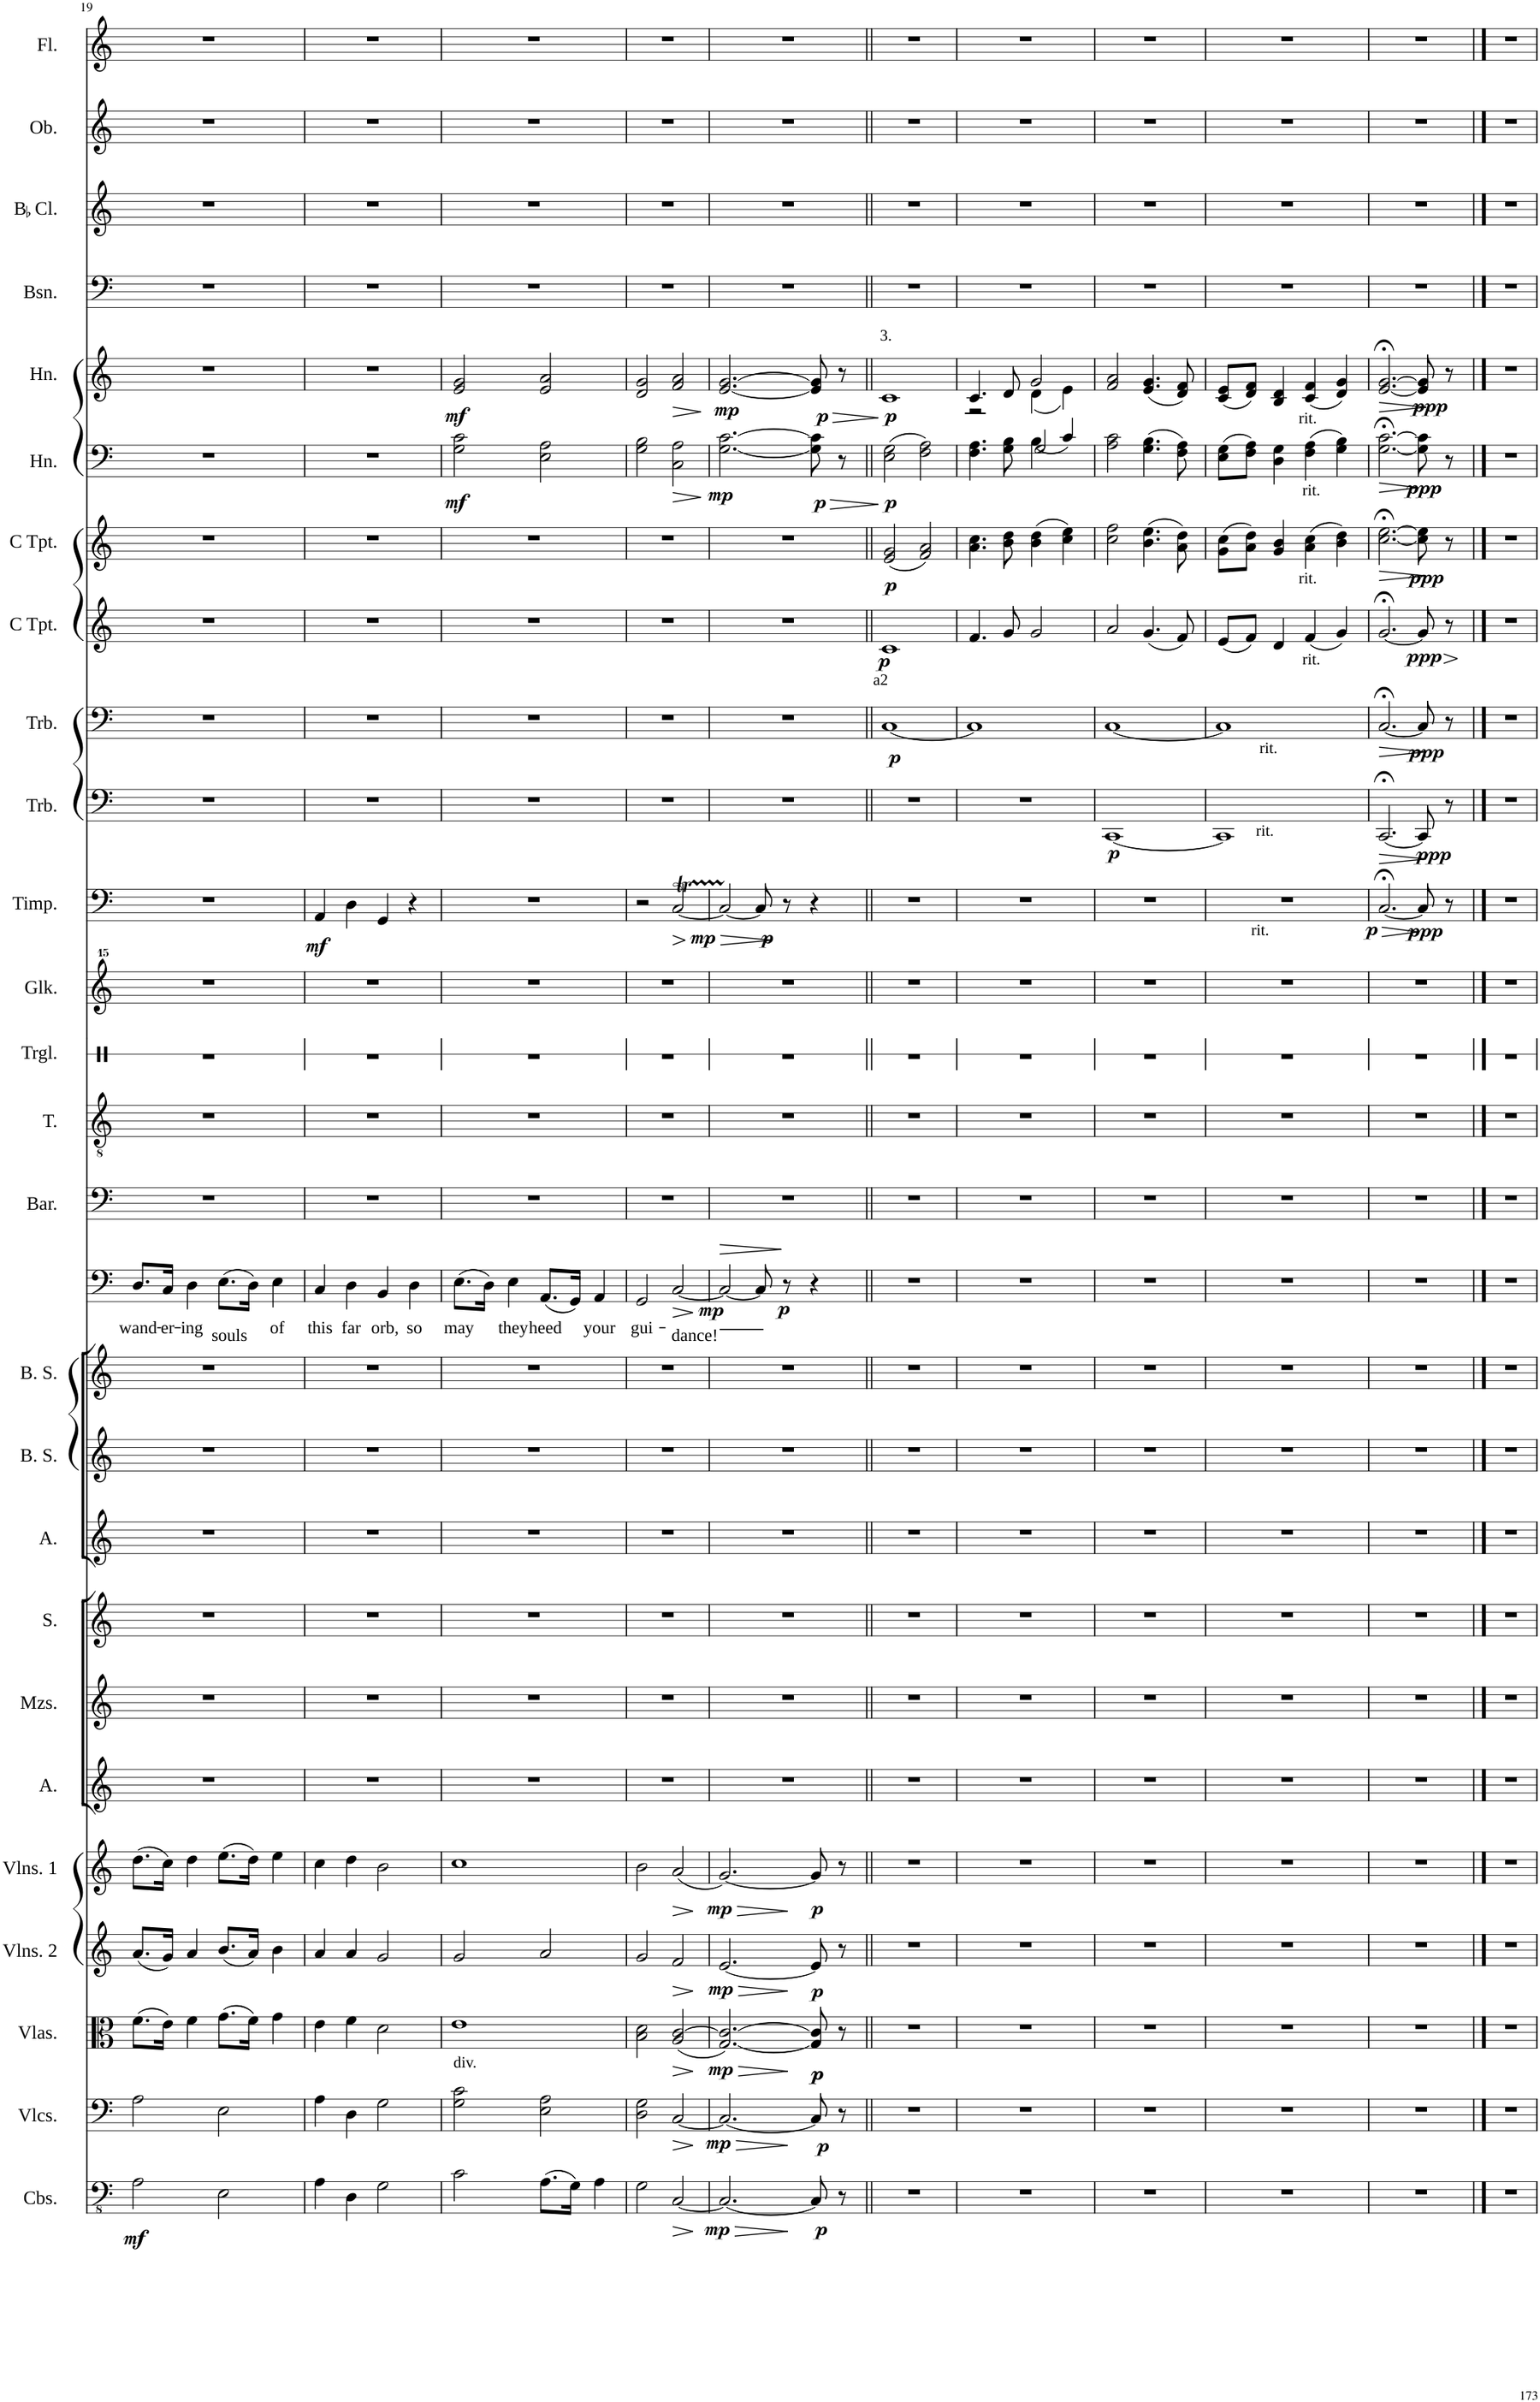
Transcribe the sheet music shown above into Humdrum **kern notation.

**kern	**dynam	**kern	**dynam	**kern	**dynam	**kern	**dynam	**kern	**dynam	**kern	**kern	**kern	**kern	**kern	**kern	**kern	**text	**dynam	**kern	**dynam	**kern	**kern	**kern	**kern	**dynam	**kern	**dynam	**kern	**dynam	**kern	**dynam	**kern	**dynam	**kern	**dynam	**kern	**dynam	**kern	**kern	**kern	**kern
*part27	*part27	*part26	*part26	*part25	*part25	*part24	*part24	*part23	*part23	*part22	*part21	*part20	*part19	*part18	*part17	*part16	*part16	*part16	*part15	*part15	*part14	*part13	*part12	*part11	*part11	*part10	*part10	*part9	*part9	*part8	*part8	*part7	*part7	*part6	*part6	*part5	*part5	*part4	*part3	*part2	*part1
*staff27	*staff27	*staff26	*staff26	*staff25	*staff25	*staff24	*staff24	*staff23	*staff23	*staff22	*staff21	*staff20	*staff19	*staff18	*staff17	*staff16	*staff16	*staff16	*staff15	*staff15	*staff14	*staff13	*staff12	*staff11	*staff11	*staff10	*staff10	*staff9	*staff9	*staff8	*staff8	*staff7	*staff7	*staff6	*staff6	*staff5	*staff5	*staff4	*staff3	*staff2	*staff1
*I"Contrabasses	*	*I"Violoncellos	*	*I"Violas	*	*I"Violins 2	*	*I"Violins 1	*	*I"Alto	*I"Mezzosoprano	*I"Soprano	*I"Alto	*I"Boy Soprano	*I"Boy Soprano	*I"Bass	*	*	*I"Baritone	*	*I"Tenor	*I"Triangle	*I"Glockenspiel	*I"Timpani	*	*I"Trombone	*	*I"Trombone	*	*I"C Trumpet	*	*I"C Trumpet	*	*I"Horn	*	*I"Horn	*	*I"Bassoon	*I"BaccidentalFlat Clarinet	*I"Oboe	*I"Flute
*I'Cbs.	*	*I'Vlcs.	*	*I'Vlas.	*	*I'Vlns. 2	*	*I'Vlns. 1	*	*I'A.	*I'Mzs.	*I'S.	*I'A.	*I'B. S.	*I'B. S.	*	*	*	*I'Bar.	*	*I'T.	*I'Trgl.	*I'Glk.	*I'Timp.	*	*I'Trb.	*	*I'Trb.	*	*I'C Tpt.	*	*I'C Tpt.	*	*I'Hn.	*	*I'Hn.	*	*I'Bsn.	*I'BaccidentalFlat Cl.	*I'Ob.	*I'Fl.
!!LO:PB:g=z
*clefFv4	*	*clefF4	*	*clefC3	*	*clefG2	*	*clefG2	*	*clefG2	*clefG2	*clefG2	*clefG2	*clefG2	*clefG2	*clefF4	*	*	*clefF4	*	*clefGv2	*clefX	*clefG^^2	*clefF4	*	*clefF4	*	*clefF4	*	*clefG2	*	*clefG2	*	*clefF4	*	*clefG2	*	*clefF4	*clefG2	*clefG2	*clefG2
*	*	*	*	*	*	*	*	*	*	*	*	*	*	*	*	*	*	*	*	*	*	*	*	*	*	*	*	*	*	*	*	*	*	*ITrd4c7	*	*ITrd4c7	*	*	*ITrd1c2	*	*
*k[]	*	*k[]	*	*k[]	*	*k[]	*	*k[]	*	*k[]	*k[]	*k[]	*k[]	*k[]	*k[]	*k[]	*	*	*k[]	*	*k[]	*k[]	*k[]	*k[]	*	*k[]	*	*k[]	*	*k[]	*	*k[]	*	*k[]	*	*k[]	*	*k[]	*k[]	*k[]	*k[]
*M4/4	*	*M4/4	*	*M4/4	*	*M4/4	*	*M4/4	*	*M4/4	*M4/4	*M4/4	*M4/4	*M4/4	*M4/4	*M4/4	*	*	*M4/4	*	*M4/4	*M4/4	*M4/4	*M4/4	*	*M4/4	*	*M4/4	*	*M4/4	*	*M4/4	*	*M4/4	*	*M4/4	*	*M4/4	*M4/4	*M4/4	*M4/4
=19	=19	=19	=19	=19	=19	=19	=19	=19	=19	=19	=19	=19	=19	=19	=19	=19	=19	=19	=19	=19	=19	=19	=19	=19	=19	=19	=19	=19	=19	=19	=19	=19	=19	=19	=19	=19	=19	=19	=19	=19	=19
!	!LO:DY:b	!	!	!	!	!	!	!	!	!	!	!	!	!	!	!	!LO:LY:b	!	!	!	!	!	!	!	!	!	!	!	!	!	!	!	!	!	!	!	!	!	!	!	!
2AA\	mf	2A\	.	(8.f\L	.	(8.a/L	.	(8.dd\L	.	1r	1r	1r	1r	1r	1r	8.D/L	wand-	.	1r	.	1r	1r	1r	1r	.	1r	.	1r	.	1r	.	1r	.	1r	.	1r	.	1r	1r	1r	1r
!	!	!	!	!	!	!	!	!	!	!	!	!	!	!	!	!	!LO:LY:b	!	!	!	!	!	!	!	!	!	!	!	!	!	!	!	!	!	!	!	!	!	!	!	!
.	.	.	.	16e\Jk)	.	16g/Jk)	.	16cc\Jk)	.	.	.	.	.	.	.	16C/Jk	-er-	.	.	.	.	.	.	.	.	.	.	.	.	.	.	.	.	.	.	.	.	.	.	.	.
!	!	!	!	!	!	!	!	!	!	!	!	!	!	!	!	!	!LO:LY:b	!	!	!	!	!	!	!	!	!	!	!	!	!	!	!	!	!	!	!	!	!	!	!	!
.	.	.	.	4f\	.	4a/	.	4dd\	.	.	.	.	.	.	.	4D\	-ing	.	.	.	.	.	.	.	.	.	.	.	.	.	.	.	.	.	.	.	.	.	.	.	.
!	!	!	!	!	!	!	!	!	!	!	!	!	!	!	!	!	!LO:LY:b	!	!	!	!	!	!	!	!	!	!	!	!	!	!	!	!	!	!	!	!	!	!	!	!
2EE\	.	2E\	.	(8.g\L	.	(8.b/L	.	(8.ee\L	.	.	.	.	.	.	.	(8.E\L	souls	.	.	.	.	.	.	.	.	.	.	.	.	.	.	.	.	.	.	.	.	.	.	.	.
.	.	.	.	16f\Jk)	.	16a/Jk)	.	16dd\Jk)	.	.	.	.	.	.	.	16D\Jk)	.	.	.	.	.	.	.	.	.	.	.	.	.	.	.	.	.	.	.	.	.	.	.	.	.
!	!	!	!	!	!	!	!	!	!	!	!	!	!	!	!	!	!LO:LY:b	!	!	!	!	!	!	!	!	!	!	!	!	!	!	!	!	!	!	!	!	!	!	!	!
.	.	.	.	4g\	.	4b\	.	4ee\	.	.	.	.	.	.	.	4E\	of	.	.	.	.	.	.	.	.	.	.	.	.	.	.	.	.	.	.	.	.	.	.	.	.
=20	=20	=20	=20	=20	=20	=20	=20	=20	=20	=20	=20	=20	=20	=20	=20	=20	=20	=20	=20	=20	=20	=20	=20	=20	=20	=20	=20	=20	=20	=20	=20	=20	=20	=20	=20	=20	=20	=20	=20	=20	=20
!	!	!	!	!	!	!	!	!	!	!	!	!	!	!	!	!	!LO:LY:b	!	!	!	!	!	!	!	!LO:DY:b	!	!	!	!	!	!	!	!	!	!	!	!	!	!	!	!
4AA\	.	4A\	.	4e\	.	4a/	.	4cc\	.	1r	1r	1r	1r	1r	1r	4C/	this	.	1r	.	1r	1r	1r	4AA/	mf	1r	.	1r	.	1r	.	1r	.	1r	.	1r	.	1r	1r	1r	1r
!	!	!	!	!	!	!	!	!	!	!	!	!	!	!	!	!	!LO:LY:b	!	!	!	!	!	!	!	!	!	!	!	!	!	!	!	!	!	!	!	!	!	!	!	!
4DD\	.	4D\	.	4f\	.	4a/	.	4dd\	.	.	.	.	.	.	.	4D\	far	.	.	.	.	.	.	4D\	.	.	.	.	.	.	.	.	.	.	.	.	.	.	.	.	.
!	!	!	!	!	!	!	!	!	!	!	!	!	!	!	!	!	!LO:LY:b	!	!	!	!	!	!	!	!	!	!	!	!	!	!	!	!	!	!	!	!	!	!	!	!
2GG\	.	2G\	.	2d\	.	2g/	.	2b\	.	.	.	.	.	.	.	4BB/	orb,	.	.	.	.	.	.	4GG/	.	.	.	.	.	.	.	.	.	.	.	.	.	.	.	.	.
!	!	!	!	!	!	!	!	!	!	!	!	!	!	!	!	!	!LO:LY:b	!	!	!	!	!	!	!	!	!	!	!	!	!	!	!	!	!	!	!	!	!	!	!	!
.	.	.	.	.	.	.	.	.	.	.	.	.	.	.	.	4D\	so	.	.	.	.	.	.	4r	.	.	.	.	.	.	.	.	.	.	.	.	.	.	.	.	.
=21	=21	=21	=21	=21	=21	=21	=21	=21	=21	=21	=21	=21	=21	=21	=21	=21	=21	=21	=21	=21	=21	=21	=21	=21	=21	=21	=21	=21	=21	=21	=21	=21	=21	=21	=21	=21	=21	=21	=21	=21	=21
!	!	!LO:TX:a:t=div.	!	!	!	!	!	!	!	!	!	!	!	!	!	!	!	!	!	!	!	!	!	!	!	!	!	!	!	!	!	!	!	!	!	!	!	!	!	!	!
!	!	!	!	!	!	!	!	!	!	!	!	!	!	!	!	!	!LO:LY:b	!	!	!	!	!	!	!	!	!	!	!	!	!	!	!	!	!	!LO:DY:b	!	!LO:DY:b	!	!	!	!
2C\	.	2G\ 2c\	.	1e	.	2g/	.	1cc	.	1r	1r	1r	1r	1r	1r	(8.E\L	may	.	1r	.	1r	1r	1r	1r	.	1r	.	1r	.	1r	.	1r	.	2G\ 2c\	mf	2e/ 2g/	mf	1r	1r	1r	1r
.	.	.	.	.	.	.	.	.	.	.	.	.	.	.	.	16D\Jk)	.	.	.	.	.	.	.	.	.	.	.	.	.	.	.	.	.	.	.	.	.	.	.	.	.
!	!	!	!	!	!	!	!	!	!	!	!	!	!	!	!	!	!LO:LY:b	!	!	!	!	!	!	!	!	!	!	!	!	!	!	!	!	!	!	!	!	!	!	!	!
.	.	.	.	.	.	.	.	.	.	.	.	.	.	.	.	4E\	they	.	.	.	.	.	.	.	.	.	.	.	.	.	.	.	.	.	.	.	.	.	.	.	.
!	!	!	!	!	!	!	!	!	!	!	!	!	!	!	!	!	!LO:LY:b	!	!	!	!	!	!	!	!	!	!	!	!	!	!	!	!	!	!	!	!	!	!	!	!
(8.AA\L	.	2E\ 2A\	.	.	.	2a/	.	.	.	.	.	.	.	.	.	(8.AA/L	heed	.	.	.	.	.	.	.	.	.	.	.	.	.	.	.	.	2E\ 2A\	.	2e/ 2a/	.	.	.	.	.
16GG\Jk)	.	.	.	.	.	.	.	.	.	.	.	.	.	.	.	16GG/Jk)	.	.	.	.	.	.	.	.	.	.	.	.	.	.	.	.	.	.	.	.	.	.	.	.	.
!	!	!	!	!	!	!	!	!	!	!	!	!	!	!	!	!	!LO:LY:b	!	!	!	!	!	!	!	!	!	!	!	!	!	!	!	!	!	!	!	!	!	!	!	!
4AA\	.	.	.	.	.	.	.	.	.	.	.	.	.	.	.	4AA/	your	.	.	.	.	.	.	.	.	.	.	.	.	.	.	.	.	.	.	.	.	.	.	.	.
=22	=22	=22	=22	=22	=22	=22	=22	=22	=22	=22	=22	=22	=22	=22	=22	=22	=22	=22	=22	=22	=22	=22	=22	=22	=22	=22	=22	=22	=22	=22	=22	=22	=22	=22	=22	=22	=22	=22	=22	=22	=22
!	!	!	!	!	!	!	!	!	!	!	!	!	!	!	!	!	!LO:LY:b	!	!	!	!	!	!	!	!	!	!	!	!	!	!	!	!	!	!	!	!	!	!	!	!
2GG\	.	2D\ 2G\	.	2B\ 2d\	.	2g/	.	2b\	.	1r	1r	1r	1r	1r	1r	2GG/	gui-	.	1r	.	1r	1r	1r	2r	.	1r	.	1r	.	1r	.	1r	.	2G\ 2B\	.	2d/ 2g/	.	1r	1r	1r	1r
!	!LO:HP:b	!	!LO:HP:b	!	!LO:HP:b	!	!LO:HP:b	!	!LO:HP:b	!	!	!	!	!	!	!	!LO:LY:b	!LO:HP:b	!	!	!	!	!	!	!LO:HP:b	!	!	!	!	!	!	!	!	!	!LO:HP:b	!	!LO:HP:b	!	!	!	!
[2CC/	>	[2C/	>	(2A/ [2c/	>	2f/	>	(2a/	>	.	.	.	.	.	.	[2C/	-dance!	>	.	.	.	.	.	[2CT/	>	.	.	.	.	.	.	.	.	2C\ 2A\	>	2f/ 2a/	>	.	.	.	.
.	]	.	]	.	]	.	]	.	]	.	.	.	.	.	.	.	.	]	.	.	.	.	.	.	]	.	.	.	.	.	.	.	.	.	]	.	]	.	.	.	.
=23	=23	=23	=23	=23	=23	=23	=23	=23	=23	=23	=23	=23	=23	=23	=23	=23	=23	=23	=23	=23	=23	=23	=23	=23	=23	=23	=23	=23	=23	=23	=23	=23	=23	=23	=23	=23	=23	=23	=23	=23	=23
!	!LO:HP:b	!	!LO:HP:b	!	!LO:HP:b	!	!LO:HP:b	!	!LO:HP:b	!	!	!	!	!	!	!	!	!	!	!LO:HP:b	!	!	!	!	!LO:HP:b	!	!	!	!	!	!	!	!	!	!	!	!	!	!	!	!
!	!LO:DY:n=1:b	!	!LO:DY:n=1:b	!	!LO:DY:n=1:b	!	!LO:DY:n=1:b	!	!LO:DY:n=1:b	!	!	!	!	!	!	!	!	!LO:DY:b	!	!	!	!	!	!	!LO:DY:n=1:b	!	!	!	!	!	!	!	!	!	!LO:DY:b	!	!LO:DY:b	!	!	!	!
2.CC/_	> mp	2.C/_	> mp	[2.G/ 2.c/_)	> mp	[2.e/	> mp	[2.g/)	> mp	1r	1r	1r	1r	1r	1r	2C/_	.	mp	1r	>	1r	1r	1r	2C/_	> mp	1r	.	1r	.	1r	.	1r	.	[2.G\ [2.c\	mp	[2.e/ [2.g/	mp	1r	1r	1r	1r
!	!	!	!	!	!	!	!	!	!	!	!	!	!	!	!	!	!	!LO:DY:b	!	!	!	!	!	!	!LO:DY:n=2:b	!	!	!	!	!	!	!	!	!	!	!	!	!	!	!	!
.	.	.	.	.	.	.	.	.	.	.	.	.	.	.	.	8C/]	.	p	.	.	.	.	.	8C/]	p	.	.	.	.	.	.	.	.	.	.	.	.	.	.	.	.
.	.	.	.	.	.	.	.	.	.	.	.	.	.	.	.	8r	.	.	.	.	.	.	.	8r	.	.	.	.	.	.	.	.	.	.	.	.	.	.	.	.	.
!	!LO:DY:n=2:b	!	!LO:DY:n=2:b	!	!LO:DY:n=2:b	!	!	!	!	!	!	!	!	!	!	!	!	!	!	!	!	!	!	!	!	!	!	!	!	!	!	!	!	!	!LO:HP:b	!	!LO:HP:b	!	!	!	!
!	!	!	!	!	!LO:DY:n=3:b	!	!LO:DY:n=2:b	!	!LO:DY:n=2:b	!	!	!	!	!	!	!	!	!	!	!	!	!	!	!	!	!	!	!	!	!	!	!	!	!	!LO:DY:n=1:b	!	!LO:DY:n=1:b	!	!	!	!
8CC/]	p	8C/]	p	8G/] 8c/]	p p	8e/]	p	8g/]	p	.	.	.	.	.	.	4r	.	.	.	.	.	.	.	4r	.	.	.	.	.	.	.	.	.	8G\] 8c\]	> p	8e/] 8g/]	> p	.	.	.	.
8r	.	8r	.	8r	.	8r	.	8r	.	.	.	.	.	.	.	.	.	.	.	.	.	.	.	.	.	.	.	.	.	.	.	.	.	8r	.	8r	.	.	.	.	.
.	]	.	]	.	]	.	]	.	]	.	.	.	.	.	.	.	.	.	.	]	.	.	.	.	]	.	.	.	.	.	.	.	.	.	]	.	]	.	.	.	.
=24||	=24||	=24||	=24||	=24||	=24||	=24||	=24||	=24||	=24||	=24||	=24||	=24||	=24||	=24||	=24||	=24||	=24||	=24||	=24||	=24||	=24||	=24||	=24||	=24||	=24||	=24||	=24||	=24||	=24||	=24||	=24||	=24||	=24||	=24||	=24||	=24||	=24||	=24||	=24||	=24||	=24||
!	!	!	!	!	!	!	!	!	!	!	!	!	!	!	!	!	!	!	!	!	!	!	!	!	!	!	!	!	!	!	!	!	!	!	!	!LO:TX:a:t=3.	!	!	!	!	!
!	!	!	!	!	!	!	!	!	!	!	!	!	!	!	!	!	!	!	!	!	!	!	!	!	!	!	!	!LO:TX:a:t=a2	!	!	!	!	!	!	!	!	!	!	!	!	!
!	!	!	!	!	!	!	!	!	!	!	!	!	!	!	!	!	!	!	!	!	!	!	!	!	!	!	!	!	!LO:DY:b	!	!LO:DY:b	!	!LO:DY:b	!	!LO:DY:b	!	!LO:DY:b	!	!	!	!
1r	.	1r	.	1r	.	1r	.	1r	.	1r	1r	1r	1r	1r	1r	1r	.	.	1r	.	1r	1r	1r	1r	.	1r	.	[1C	p	1c	p	(2e/ 2g/	p	(2E\ 2G\	p	1c	p	1r	1r	1r	1r
.	.	.	.	.	.	.	.	.	.	.	.	.	.	.	.	.	.	.	.	.	.	.	.	.	.	.	.	.	.	.	.	2f/ 2a/)	.	2F\ 2A\)	.	.	.	.	.	.	.
=25	=25	=25	=25	=25	=25	=25	=25	=25	=25	=25	=25	=25	=25	=25	=25	=25	=25	=25	=25	=25	=25	=25	=25	=25	=25	=25	=25	=25	=25	=25	=25	=25	=25	=25	=25	=25	=25	=25	=25	=25	=25
*	*	*	*	*	*	*	*	*	*	*	*	*	*	*	*	*	*	*	*	*	*	*	*	*	*	*	*	*	*	*	*	*	*	*^	*	*^	*	*	*	*	*
1r	.	1r	.	1r	.	1r	.	1r	.	1r	1r	1r	1r	1r	1r	1r	.	.	1r	.	1r	1r	1r	1r	.	1r	.	1C]	.	4.f/	.	4.a\ 4.cc\	.	4.F\ 4.A\	2ryy	.	4.c/	2r	.	1r	1r	1r	1r
.	.	.	.	.	.	.	.	.	.	.	.	.	.	.	.	.	.	.	.	.	.	.	.	.	.	.	.	.	.	8g/	.	8b\ 8dd\	.	8G\ 8B\	.	.	8d/	.	.	.	.	.	.
.	.	.	.	.	.	.	.	.	.	.	.	.	.	.	.	.	.	.	.	.	.	.	.	.	.	.	.	.	.	2g/	.	(4b\ 4dd\	.	2G/	(4B\	.	2g/	(4d\	.	.	.	.	.
.	.	.	.	.	.	.	.	.	.	.	.	.	.	.	.	.	.	.	.	.	.	.	.	.	.	.	.	.	.	.	.	4cc\ 4ee\)	.	.	4c/)	.	.	4e\)	.	.	.	.	.
=26	=26	=26	=26	=26	=26	=26	=26	=26	=26	=26	=26	=26	=26	=26	=26	=26	=26	=26	=26	=26	=26	=26	=26	=26	=26	=26	=26	=26	=26	=26	=26	=26	=26	=26	=26	=26	=26	=26	=26	=26	=26	=26	=26
!	!	!	!	!	!	!	!	!	!	!	!	!	!	!	!	!	!	!	!	!	!	!	!	!	!	!	!LO:DY:b	!	!	!	!	!	!	!	!	!	!	!	!	!	!	!	!
*	*	*	*	*	*	*	*	*	*	*	*	*	*	*	*	*	*	*	*	*	*	*	*	*	*	*	*	*	*	*	*	*	*	*v	*v	*	*	*	*	*	*	*	*
*	*	*	*	*	*	*	*	*	*	*	*	*	*	*	*	*	*	*	*	*	*	*	*	*	*	*	*	*	*	*	*	*	*	*	*	*v	*v	*	*	*	*	*
1r	.	1r	.	1r	.	1r	.	1r	.	1r	1r	1r	1r	1r	1r	1r	.	.	1r	.	1r	1r	1r	1r	.	[1CC	p	[1C	.	2a/	.	2cc\ 2ff\	.	2A\ 2c\	.	2f/ 2a/	.	1r	1r	1r	1r
.	.	.	.	.	.	.	.	.	.	.	.	.	.	.	.	.	.	.	.	.	.	.	.	.	.	.	.	.	.	(4.g/	.	(4.b\ 4.ee\	.	(4.G\ 4.B\	.	(4.e/ 4.g/	.	.	.	.	.
.	.	.	.	.	.	.	.	.	.	.	.	.	.	.	.	.	.	.	.	.	.	.	.	.	.	.	.	.	.	8f/)	.	8a\ 8dd\)	.	8F\ 8A\)	.	8d/ 8f/)	.	.	.	.	.
=27	=27	=27	=27	=27	=27	=27	=27	=27	=27	=27	=27	=27	=27	=27	=27	=27	=27	=27	=27	=27	=27	=27	=27	=27	=27	=27	=27	=27	=27	=27	=27	=27	=27	=27	=27	=27	=27	=27	=27	=27	=27
!	!	!	!	!	!	!	!	!	!	!	!	!	!	!	!	!	!	!	!	!	!	!	!	!	!	!	!	!LO:TX:b:t=rit.	!	!	!	!	!	!	!	!	!	!	!	!	!
!	!	!	!	!	!	!	!	!	!	!	!	!	!	!	!	!	!	!	!	!	!	!	!	!	!	!LO:TX:b:t=rit.	!	!	!	!	!	!	!	!	!	!	!	!	!	!	!
!	!	!	!	!	!	!	!	!	!	!	!	!	!	!	!	!	!	!	!	!	!	!	!	!LO:TX:b:t=rit.	!	!	!	!	!	!	!	!	!	!	!	!	!	!	!	!	!
1r	.	1r	.	1r	.	1r	.	1r	.	1r	1r	1r	1r	1r	1r	1r	.	.	1r	.	1r	1r	1r	1r	.	1CC]	.	1C]	.	(8e/L	.	(8g\ 8cc\L	.	(8E\ 8G\L	.	(8c/ 8e/L	.	1r	1r	1r	1r
.	.	.	.	.	.	.	.	.	.	.	.	.	.	.	.	.	.	.	.	.	.	.	.	.	.	.	.	.	.	8f/J)	.	8a\ 8dd\J)	.	8F\ 8A\J)	.	8d/ 8f/J)	.	.	.	.	.
.	.	.	.	.	.	.	.	.	.	.	.	.	.	.	.	.	.	.	.	.	.	.	.	.	.	.	.	.	.	4d/	.	4g/ 4b/	.	4D\ 4G\	.	4B/ 4d/	.	.	.	.	.
!	!	!	!	!	!	!	!	!	!	!	!	!	!	!	!	!	!	!	!	!	!	!	!	!	!	!	!	!	!	!	!	!	!	!	!	!LO:TX:b:t=rit.	!	!	!	!	!
!	!	!	!	!	!	!	!	!	!	!	!	!	!	!	!	!	!	!	!	!	!	!	!	!	!	!	!	!	!	!	!	!	!	!LO:TX:b:t=rit.	!	!	!	!	!	!	!
!	!	!	!	!	!	!	!	!	!	!	!	!	!	!	!	!	!	!	!	!	!	!	!	!	!	!	!	!	!	!	!	!LO:TX:b:t=rit.	!	!	!	!	!	!	!	!	!
!	!	!	!	!	!	!	!	!	!	!	!	!	!	!	!	!	!	!	!	!	!	!	!	!	!	!	!	!	!	!LO:TX:b:t=rit.	!	!	!	!	!	!	!	!	!	!	!
.	.	.	.	.	.	.	.	.	.	.	.	.	.	.	.	.	.	.	.	.	.	.	.	.	.	.	.	.	.	(4f/	.	(4a\ 4cc\	.	(4F\ 4A\	.	(4c/ 4f/	.	.	.	.	.
.	.	.	.	.	.	.	.	.	.	.	.	.	.	.	.	.	.	.	.	.	.	.	.	.	.	.	.	.	.	4g/)	.	4b\ 4dd\)	.	4G\ 4B\)	.	4d/ 4g/)	.	.	.	.	.
=28	=28	=28	=28	=28	=28	=28	=28	=28	=28	=28	=28	=28	=28	=28	=28	=28	=28	=28	=28	=28	=28	=28	=28	=28	=28	=28	=28	=28	=28	=28	=28	=28	=28	=28	=28	=28	=28	=28	=28	=28	=28
!	!	!	!	!	!	!	!	!	!	!	!	!	!	!	!	!	!	!	!	!	!	!	!	!	!LO:HP:b	!	!LO:HP:b	!	!LO:HP:b	!	!	!	!LO:HP:b	!	!LO:HP:b	!	!LO:HP:b	!	!	!	!
!	!	!	!	!	!	!	!	!	!	!	!	!	!	!	!	!	!	!	!	!	!	!	!	!	!LO:DY:n=1:b	!	!	!	!	!	!	!	!	!	!	!	!	!	!	!	!
1r	.	1r	.	1r	.	1r	.	1r	.	1r	1r	1r	1r	1r	1r	1r	.	.	1r	.	1r	1r	1r	[2.C;</	> p	[2.CC;</	>	[2.C;</	>	[2.g;</	.	[2.cc\;< [2.ee\;<	>	[2.G\;< [2.c\;<	>	[2.e/;< [2.g/;<	>	1r	1r	1r	1r
!	!	!	!	!	!	!	!	!	!	!	!	!	!	!	!	!	!	!	!	!	!	!	!	!	!LO:DY:n=2:b	!	!LO:DY:b	!	!LO:DY:b	!	!LO:HP:b	!	!	!	!	!	!	!	!	!	!
!	!	!	!	!	!	!	!	!	!	!	!	!	!	!	!	!	!	!	!	!	!	!	!	!	!	!	!	!	!	!	!LO:DY:n=1:b	!	!LO:DY:b	!	!LO:DY:b	!	!LO:DY:b	!	!	!	!
.	.	.	.	.	.	.	.	.	.	.	.	.	.	.	.	.	.	.	.	.	.	.	.	8C/]	ppp	8CC/]	ppp	8C/]	ppp	8g/]	> ppp	8cc\] 8ee\]	ppp	8G\] 8c\]	ppp	8e/] 8g/]	ppp	.	.	.	.
.	.	.	.	.	.	.	.	.	.	.	.	.	.	.	.	.	.	.	.	.	.	.	.	8r	.	8r	.	8r	.	8r	.	8r	.	8r	.	8r	.	.	.	.	.
.	.	.	.	.	.	.	.	.	.	.	.	.	.	.	.	.	.	.	.	.	.	.	.	.	]	.	]	.	]	.	]	.	]	.	]	.	]	.	.	.	.
==29	==29	==29	==29	==29	==29	==29	==29	==29	==29	==29	==29	==29	==29	==29	==29	==29	==29	==29	==29	==29	==29	==29	==29	==29	==29	==29	==29	==29	==29	==29	==29	==29	==29	==29	==29	==29	==29	==29	==29	==29	==29
1r	.	1r	.	1r	.	1r	.	1r	.	1r	1r	1r	1r	1r	1r	1r	.	.	1r	.	1r	1r	1r	1r	.	1r	.	1r	.	1r	.	1r	.	1r	.	1r	.	1r	1r	1r	1r
=	=	=	=	=	=	=	=	=	=	=	=	=	=	=	=	=	=	=	=	=	=	=	=	=	=	=	=	=	=	=	=	=	=	=	=	=	=	=	=	=	=
*-	*-	*-	*-	*-	*-	*-	*-	*-	*-	*-	*-	*-	*-	*-	*-	*-	*-	*-	*-	*-	*-	*-	*-	*-	*-	*-	*-	*-	*-	*-	*-	*-	*-	*-	*-	*-	*-	*-	*-	*-	*-
